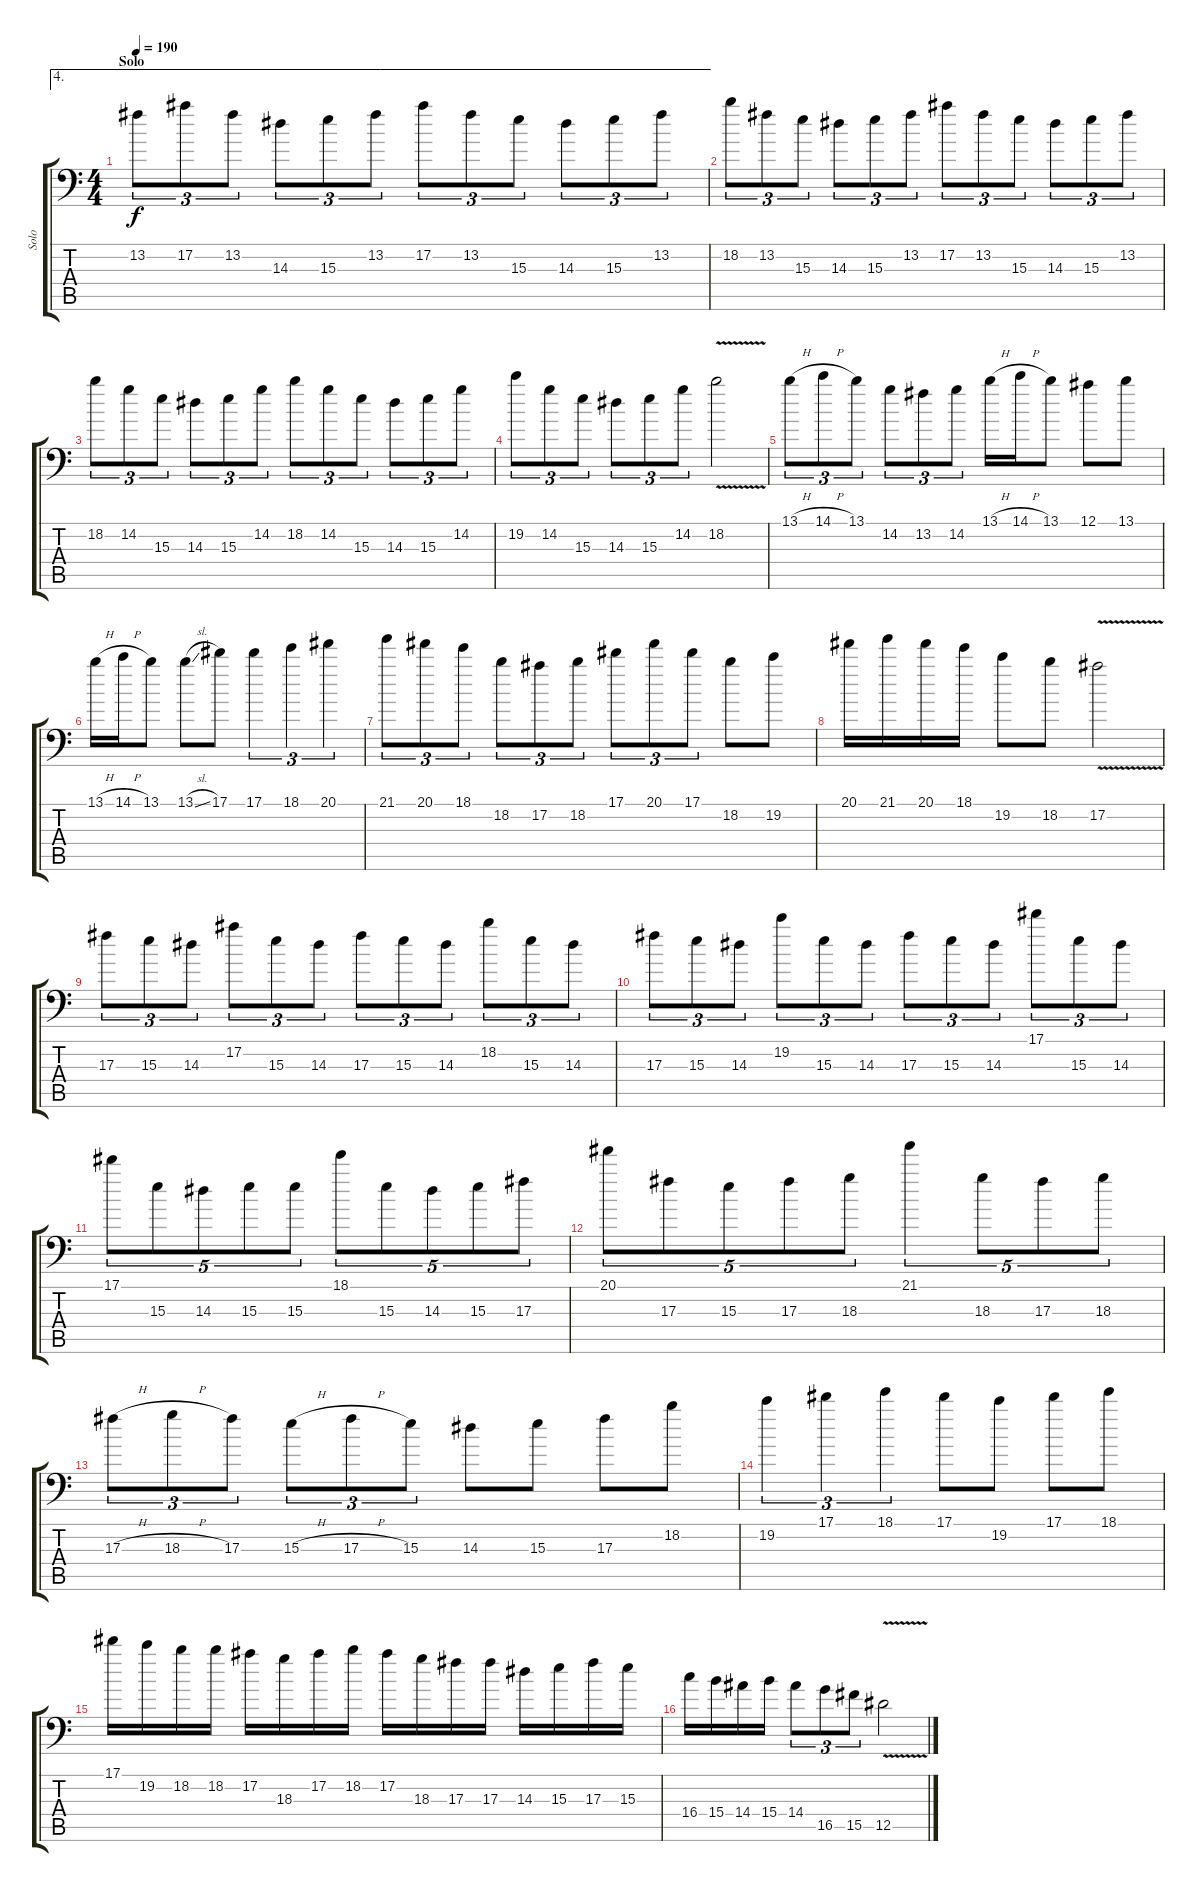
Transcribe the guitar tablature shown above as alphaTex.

\track ("Solo" "Solo") {instrument distortionguitar}
\staff {score tabs}
\tuning (Bb3 F3 Db3 Ab2 Eb2 Bb1) {hide}
\ae 4
\ts (4 4)
\section ("" "Solo")
\tempo 190
\clef f4
\ks c
13.2.8{tu (3 2) dy f} 17.2.8{tu (3 2)} 13.2.8{tu (3 2)} 14.3.8{tu (3 2)} 15.3.8{tu (3 2)} 13.2.8{tu (3 2)} 17.2.8{tu (3 2)} 13.2.8{tu (3 2)} 15.3.8{tu (3 2)} 14.3.8{tu (3 2)} 15.3.8{tu (3 2)} 13.2.8{tu (3 2)} |
18.2.8{tu (3 2)} 13.2.8{tu (3 2)} 15.3.8{tu (3 2)} 14.3.8{tu (3 2)} 15.3.8{tu (3 2)} 13.2.8{tu (3 2)} 17.2.8{tu (3 2)} 13.2.8{tu (3 2)} 15.3.8{tu (3 2)} 14.3.8{tu (3 2)} 15.3.8{tu (3 2)} 13.2.8{tu (3 2)} |
18.2.8{tu (3 2)} 14.2.8{tu (3 2)} 15.3.8{tu (3 2)} 14.3.8{tu (3 2)} 15.3.8{tu (3 2)} 14.2.8{tu (3 2)} 18.2.8{tu (3 2)} 14.2.8{tu (3 2)} 15.3.8{tu (3 2)} 14.3.8{tu (3 2)} 15.3.8{tu (3 2)} 14.2.8{tu (3 2)} |
19.2.8{tu (3 2)} 14.2.8{tu (3 2)} 15.3.8{tu (3 2)} 14.3.8{tu (3 2)} 15.3.8{tu (3 2)} 14.2.8{tu (3 2)} 18.2{v}.2 |
13.1{h}.8{tu (3 2)} 14.1{h}.8{tu (3 2)} 13.1.8{tu (3 2)} 14.2.8{tu (3 2)} 13.2.8{tu (3 2)} 14.2.8{tu (3 2)} 13.1{h}.16 14.1{h}.16 13.1.8 12.1.8 13.1.8 |
13.1{h}.16 14.1{h}.16 13.1.8 13.1{sl}.8 17.1.8 17.1.4{tu (3 2)} 18.1.4{tu (3 2)} 20.1.4{tu (3 2)} |
21.1.8{tu (3 2)} 20.1.8{tu (3 2)} 18.1.8{tu (3 2)} 18.2.8{tu (3 2)} 17.2.8{tu (3 2)} 18.2.8{tu (3 2)} 17.1.8{tu (3 2)} 20.1.8{tu (3 2)} 17.1.8{tu (3 2)} 18.2.8 19.2.8 |
20.1.16 21.1.16 20.1.16 18.1.16 19.2.8 18.2.8 17.2{v}.2 |
17.3.8{tu (3 2)} 15.3.8{tu (3 2)} 14.3.8{tu (3 2)} 17.2.8{tu (3 2)} 15.3.8{tu (3 2)} 14.3.8{tu (3 2)} 17.3.8{tu (3 2)} 15.3.8{tu (3 2)} 14.3.8{tu (3 2)} 18.2.8{tu (3 2)} 15.3.8{tu (3 2)} 14.3.8{tu (3 2)} |
17.3.8{tu (3 2)} 15.3.8{tu (3 2)} 14.3.8{tu (3 2)} 19.2.8{tu (3 2)} 15.3.8{tu (3 2)} 14.3.8{tu (3 2)} 17.3.8{tu (3 2)} 15.3.8{tu (3 2)} 14.3.8{tu (3 2)} 17.1.8{tu (3 2)} 15.3.8{tu (3 2)} 14.3.8{tu (3 2)} |
17.1.8{tu (5 4)} 15.3.8{tu (5 4)} 14.3.8{tu (5 4)} 15.3.8{tu (5 4)} 15.3.8{tu (5 4)} 18.1.8{tu (5 4)} 15.3.8{tu (5 4)} 14.3.8{tu (5 4)} 15.3.8{tu (5 4)} 17.3.8{tu (5 4)} |
20.1.8{tu (5 4)} 17.3.8{tu (5 4)} 15.3.8{tu (5 4)} 17.3.8{tu (5 4)} 18.3.8{tu (5 4)} 21.1.4{tu (5 4)} 18.3.8{tu (5 4)} 17.3.8{tu (5 4)} 18.3.8{tu (5 4)} |
17.3{h}.8{tu (3 2)} 18.3{h}.8{tu (3 2)} 17.3.8{tu (3 2)} 15.3{h}.8{tu (3 2)} 17.3{h}.8{tu (3 2)} 15.3.8{tu (3 2)} 14.3.8 15.3.8 17.3.8 18.2.8 |
19.2.4{tu (3 2)} 17.1.4{tu (3 2)} 18.1.4{tu (3 2)} 17.1.8 19.2.8 17.1.8 18.1.8 |
17.1.16 19.2.16 18.2.16 18.2.16 17.2.16 18.3.16 17.2.16 18.2.16 17.2.16 18.3.16 17.3.16 17.3.16 14.3.16 15.3.16 17.3.16 15.3.16 |
16.4.16 15.4.16 14.4.16 15.4.16 14.4.8{tu (3 2)} 16.5.8{tu (3 2)} 15.5.8{tu (3 2)} 12.5{v}.2
